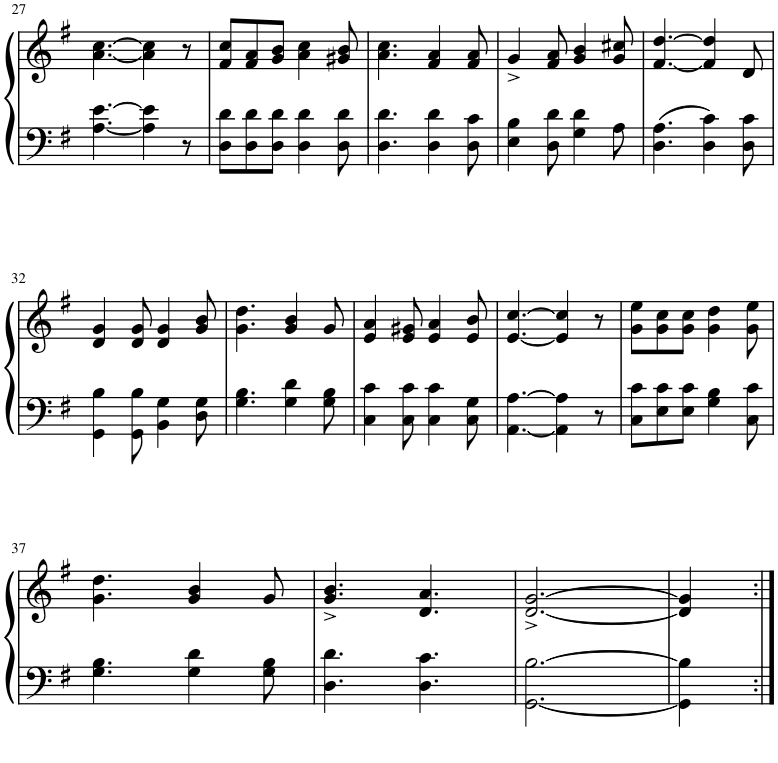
**kern	**kern
*part1	*part1
*staff2	*staff1
*I"Piano	*
*I'Pno.	*
!!LO:PB:g=z
*clefF4	*clefG2
*k[f#]	*k[f#]
*M6/8	*M6/8
=27	=27
[4.A\ [4.e\	[4.a\ [4.cc\
4A\] 4e\]	4a\] 4cc\]
8r	8r
=28	=28
8D\ 8d\L	8f#/ 8cc/L
8D\ 8d\	8f#/ 8a/
8D\ 8d\J	8g/ 8b/J
4D\ 4d\	4a\ 4cc\
8D\ 8d\	8g#X/ 8b/
=29	=29
4.D\ 4.d\	4.a\ 4.cc\
4D\ 4d\	4f#/ 4a/
8D\ 8c\	8f#/ 8a/
=30	=30
4E\ 4B\	4g^/
8D\ 8d\	8f#/ 8a/
4G\ 4d\	4g/ 4b/
8A\	8g/ 8cc#X/
=31	=31
4.D\ 4.A\	[4.f#/ [4.dd/
4D\ 4c\	4f#/] 4dd/]
8D\ 8c\	8d/
!!LO:LB:g=z
=32	=32
4GG\ 4B\	4d/ 4g/
8GG\ 8B\	8d/ 8g/
4BB\ 4G\	4d/ 4g/
8D\ 8G\	8g/ 8b/
=33	=33
4.G\ 4.B\	4.g\ 4.dd\
4G\ 4d\	4g/ 4b/
8G\ 8B\	8g/
=34	=34
4C\ 4c\	4e/ 4a/
8C\ 8c\	8e/ 8g#X/
4C\ 4c\	4e/ 4a/
8C\ 8G\	8e/ 8b/
=35	=35
[4.AA\ [4.A\	[4.e/ [4.cc/
4AA\] 4A\]	4e/] 4cc/]
8r	8r
=36	=36
8C\ 8c\L	8g\ 8ee\L
8E\ 8c\	8g\ 8cc\
8E\ 8c\J	8g\ 8cc\J
4G\ 4B\	4g\ 4dd\
8C\ 8c\	8g\ 8ee\
!!LO:LB:g=z
=37	=37
4.G\ 4.B\	4.g\ 4.dd\
4G\ 4d\	4g/ 4b/
8G\ 8B\	8g/
=38	=38
4.D\ 4.d\	4.g/^ 4.b/^
4.D\ 4.c\	4.d/ 4.a/
=39	=39
[2.GG\ [2.B\	[2.d/^ [2.g/^
=40	=40
4GG\] 4B\]	4d/] 4g/]
=:|!	=:|!
*-	*-
